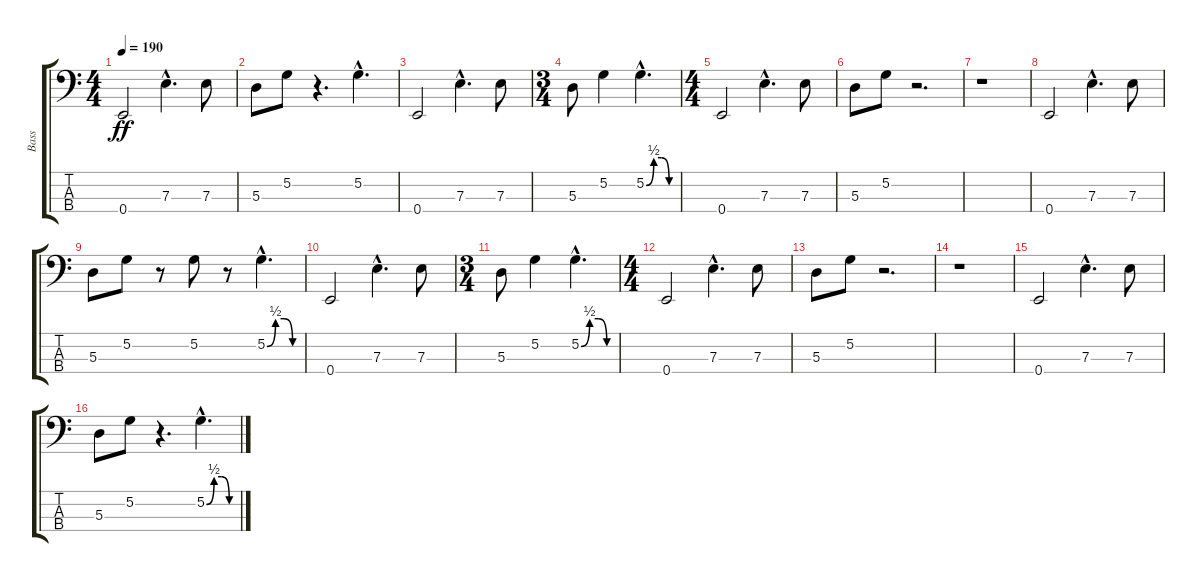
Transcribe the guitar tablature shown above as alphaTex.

\track ("Bass" "Bass") {instrument electricbassfinger}
\staff {score tabs}
\tuning (G2 D2 A1 E1) {hide}
\ts (4 4)
\tempo 190
\clef f4
\ks c
0.4.2{dy ff} 7.3{hac}.4{d} 7.3.8 |
5.3.8 5.2.8 r.4{d} 5.2{hac}.4{d} |
0.4.2 7.3{hac}.4{d} 7.3.8 |
\ts (3 4)
5.3.8 5.2.4 5.2{be (custom 0 0 15 2 30 2 45 0 60 0) hac}.4{d} |
\ts (4 4)
0.4.2 7.3{hac}.4{d} 7.3.8 |
5.3.8 5.2.8 r.2{d} |
r.1 |
0.4.2 7.3{hac}.4{d} 7.3.8 |
5.3.8 5.2.8 r.8 5.2.8 r.8 5.2{be (custom 0 0 15 2 30 2 45 0 60 0) hac}.4{d} |
0.4.2 7.3{hac}.4{d} 7.3.8 |
\ts (3 4)
5.3.8 5.2.4 5.2{be (custom 0 0 15 2 30 2 45 0 60 0) hac}.4{d} |
\ts (4 4)
0.4.2 7.3{hac}.4{d} 7.3.8 |
5.3.8 5.2.8 r.2{d} |
r.1 |
0.4.2 7.3{hac}.4{d} 7.3.8 |
5.3.8 5.2.8 r.4{d} 5.2{be (custom 0 0 15 2 30 2 45 0 60 0) hac}.4{d}
